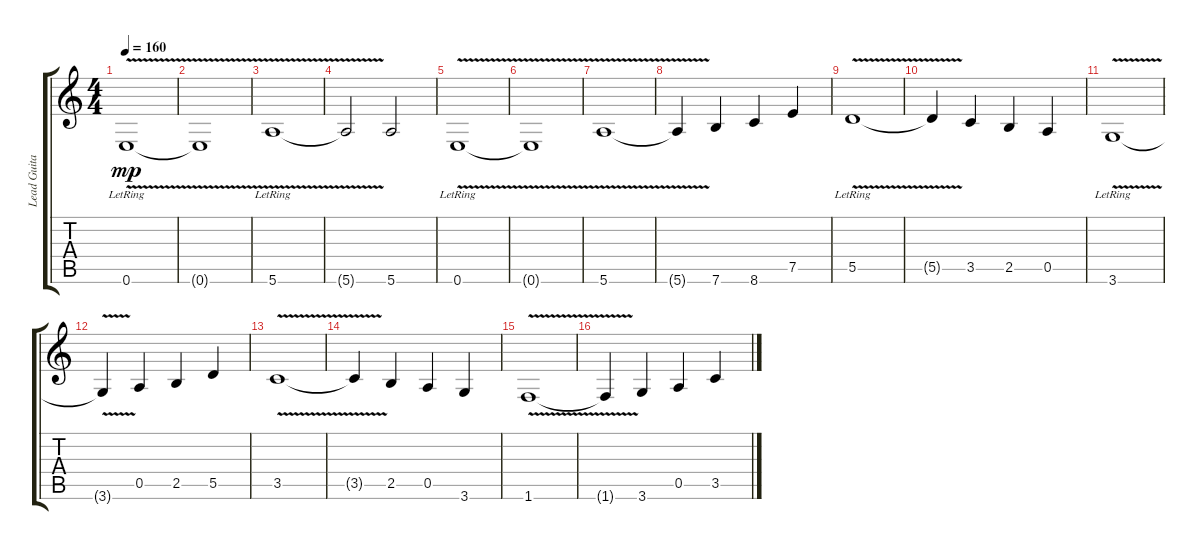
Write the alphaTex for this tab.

\track ("Lead Guitar" "Lead Guita") {instrument distortionguitar}
\staff {score tabs}
\tuning (E4 B3 G3 D3 A2 E2) {hide}
\ts (4 4)
\tempo 160
\clef g2
\ks c
0.6{v lr}.1{dy mp} |
0.6{t}.1 |
5.6{v lr}.1 |
5.6{t}.2 5.6.2 |
0.6{v lr}.1 |
0.6{t}.1 |
5.6{v}.1 |
5.6{t}.4 7.6.4 8.6.4 7.5.4 |
5.5{v lr}.1 |
5.5{t}.4 3.5.4 2.5.4 0.5.4 |
3.6{v lr}.1 |
3.6{t}.4 0.5.4 2.5.4 5.5.4 |
3.5{v}.1 |
3.5{t}.4 2.5.4 0.5.4 3.6.4 |
1.6{v}.1 |
1.6{t}.4 3.6.4 0.5.4 3.5.4
